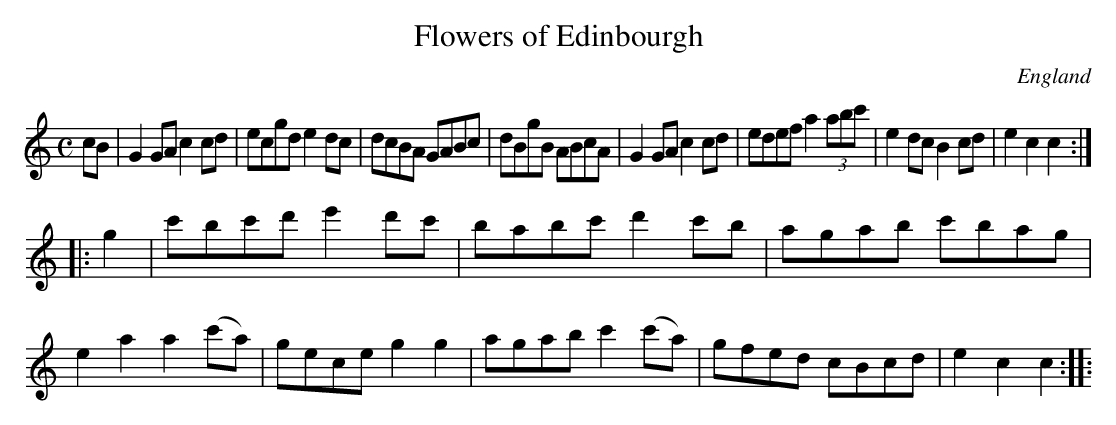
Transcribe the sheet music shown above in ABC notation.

X:1
T:Flowers of Edinbourgh
L:1/8
M:C
O:England
K:C major
cB | \
G2GA c2cd | ecgd e2dc | dcBA GABc | dBgB ABcA | \
G2GA c2cd | edef a2(3abc' | e2dc B2cd | e2c2 c2 ::
g2 | \
c'bc'd' e'2d'c' | babc' d'2c'b | agab c'bag | e2a2 a2(c'a) | \
gece g2g2 | agab c'2(c'a) | gfed cBcd | e2c2 c2 ::
